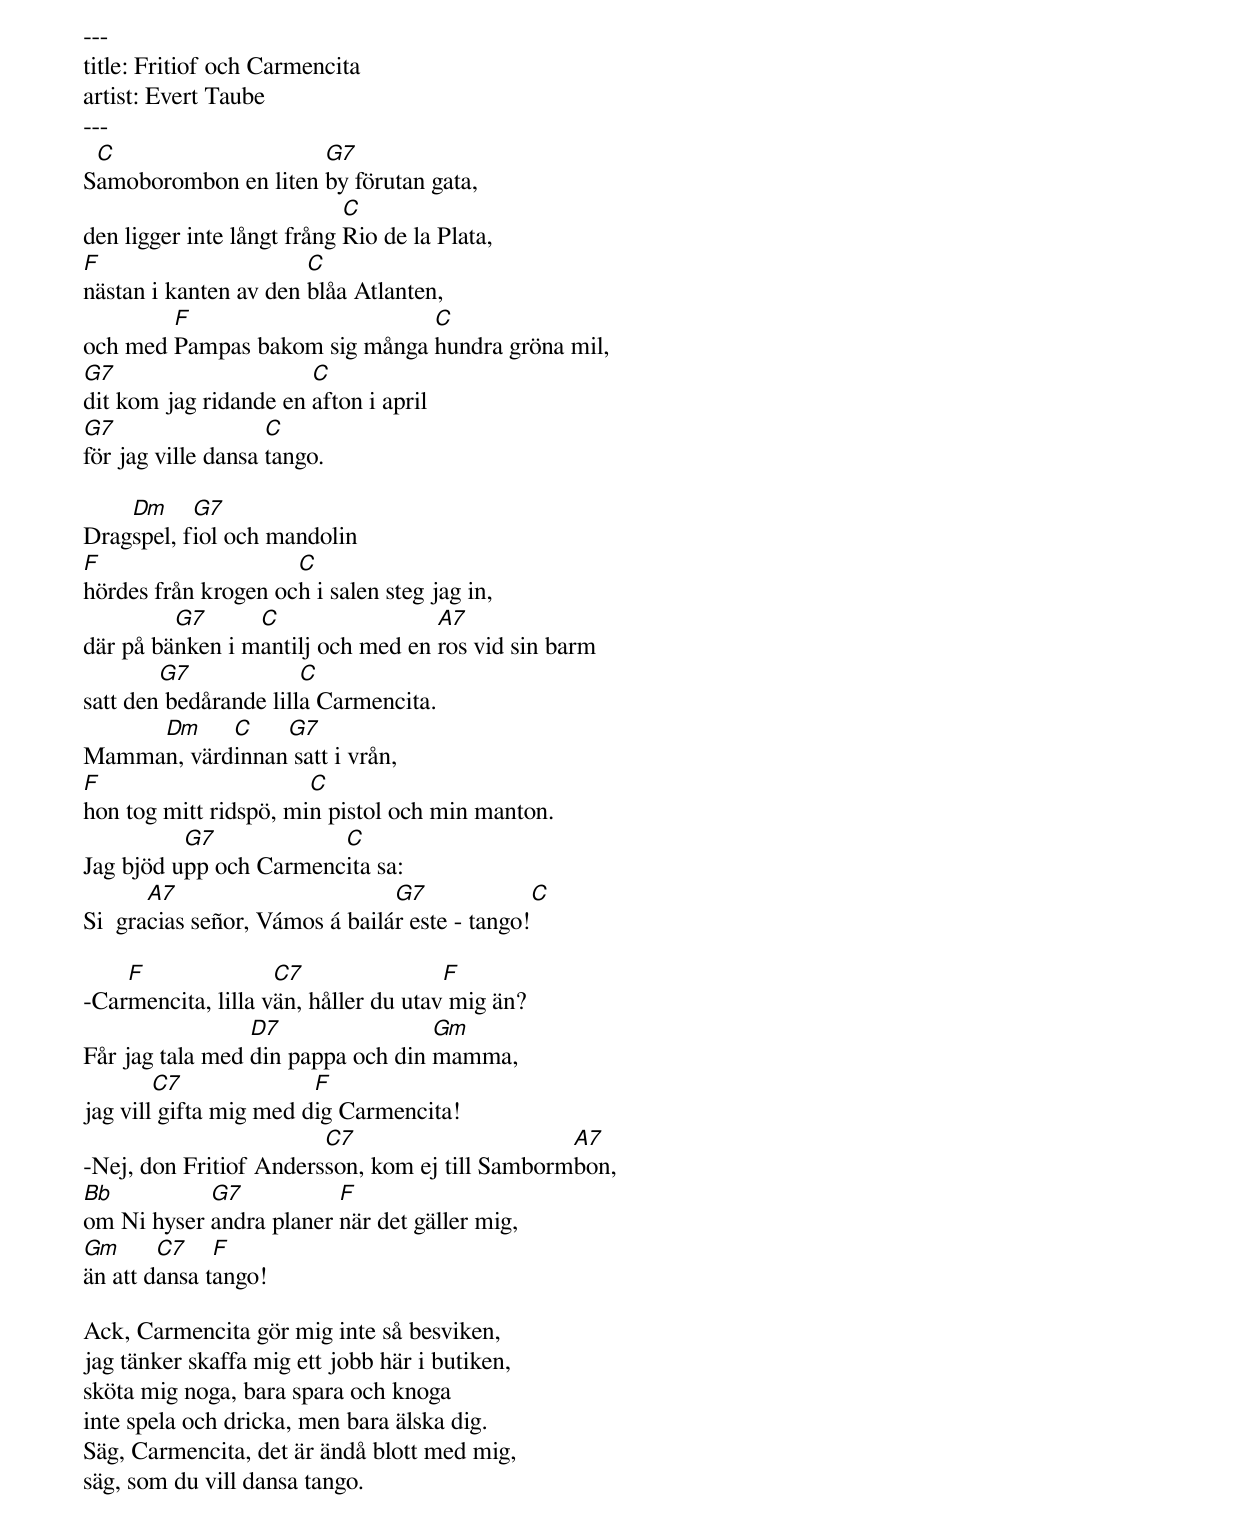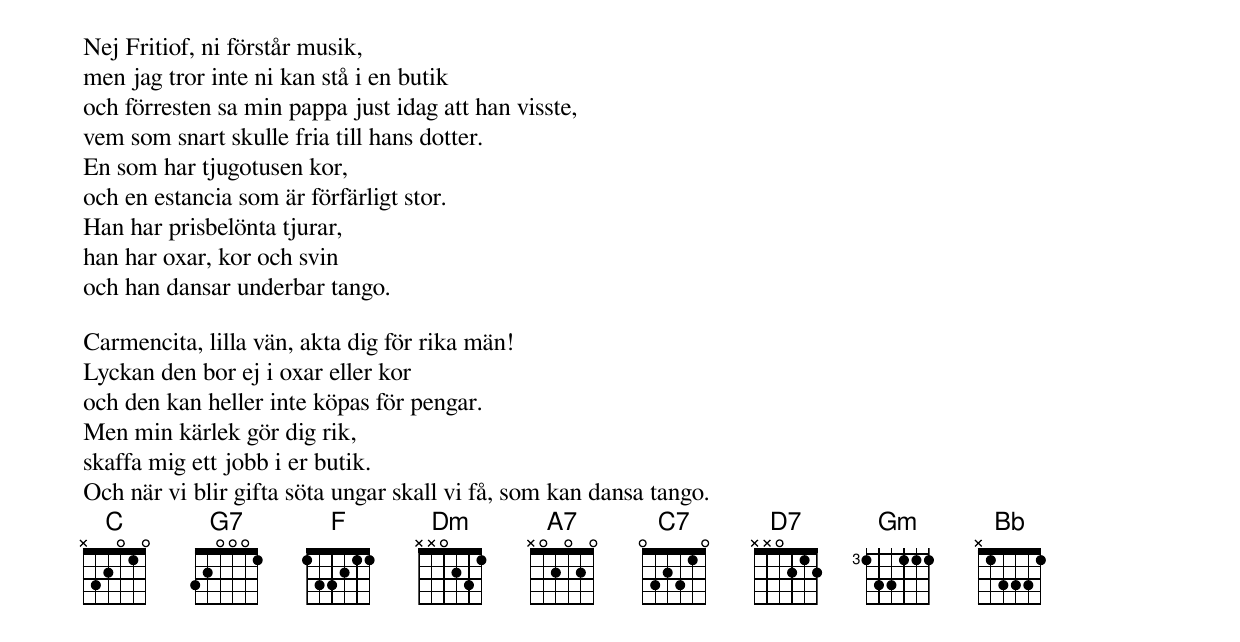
---
title: Fritiof och Carmencita
artist: Evert Taube
---
S[C]amoborombon en liten [G7]by förutan gata,
den ligger inte långt frång [C]Rio de la Plata,
[F]nästan i kanten av den [C]blåa Atlanten,
och med [F]Pampas bakom sig många [C]hundra gröna mil,
[G7]dit kom jag ridande en [C]afton i april
[G7]för jag ville dansa [C]tango.

Drag[Dm]spel, f[G7]iol och mandolin
[F]hördes från krogen oc[C]h i salen steg jag in,
där på bä[G7]nken i m[C]antilj och med en [A7]ros vid sin barm
satt den[G7] bedårande lill[C]a Carmencita.
Mamma[Dm]n, värd[C]innan[G7] satt i vrån,
[F]hon tog mitt ridspö, mi[C]n pistol och min manton.
Jag bjöd u[G7]pp och Carmenc[C]ita sa:
Si  gra[A7]cias señor, Vámos á bailá[G7]r este - tango![C]

-Car[F]mencita, lilla v[C7]än, håller du utav[F] mig än?
Får jag tala med [D7]din pappa och din [Gm]mamma,
jag vill[C7] gifta mig med d[F]ig Carmencita!
-Nej, don Fritiof Anders[C7]son, kom ej till Samborm[A7]bon,
[Bb]om Ni hyser [G7]andra planer [F]när det gäller mig,
[Gm]än att d[C7]ansa t[F]ango!

Ack, Carmencita gör mig inte så besviken,
jag tänker skaffa mig ett jobb här i butiken,
sköta mig noga, bara spara och knoga
inte spela och dricka, men bara älska dig.
Säg, Carmencita, det är ändå blott med mig,
säg, som du vill dansa tango.

Nej Fritiof, ni förstår musik,
men jag tror inte ni kan stå i en butik
och förresten sa min pappa just idag att han visste,
vem som snart skulle fria till hans dotter.
En som har tjugotusen kor,
och en estancia som är förfärligt stor.
Han har prisbelönta tjurar,
han har oxar, kor och svin
och han dansar underbar tango.

Carmencita, lilla vän, akta dig för rika män!
Lyckan den bor ej i oxar eller kor
och den kan heller inte köpas för pengar.
Men min kärlek gör dig rik,
skaffa mig ett jobb i er butik.
Och när vi blir gifta söta ungar skall vi få, som kan dansa tango.
